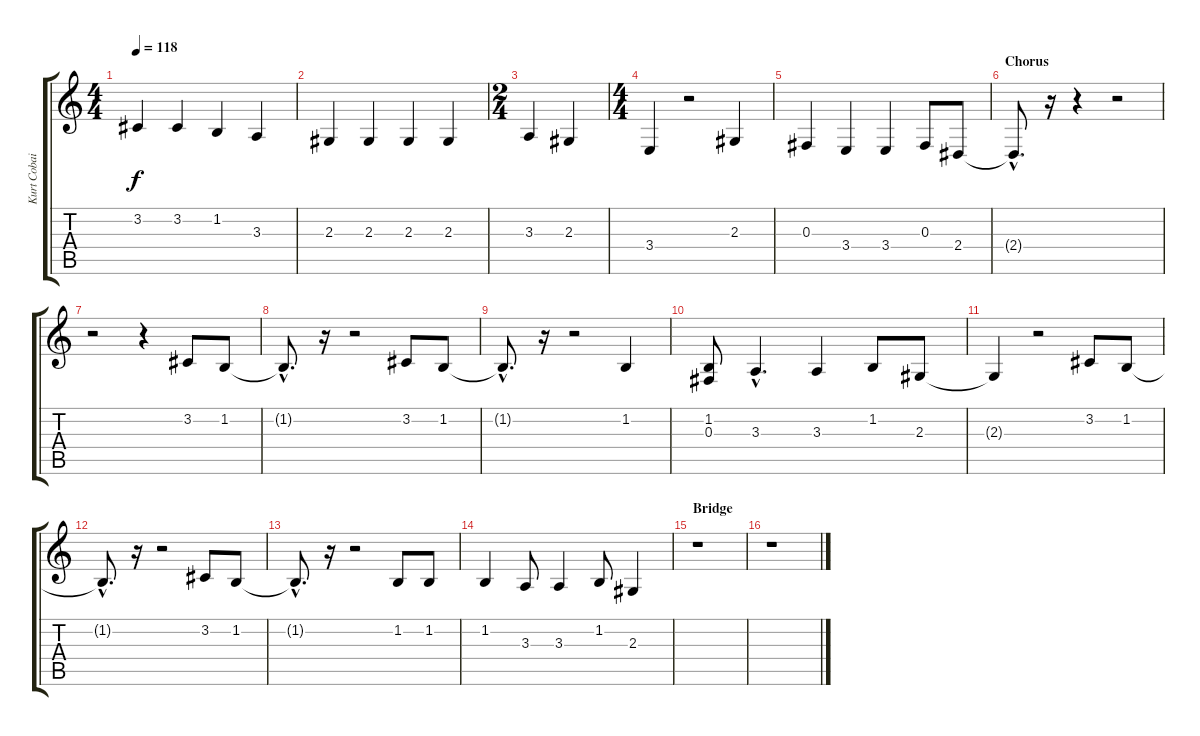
\track ("Kurt Cobain - Vocals" "Kurt Cobai") {instrument tenorsax}
\staff {score tabs}
\tuning (Eb4 Bb3 Gb3 Db3 Ab2 Eb2) {hide}
\ts (4 4)
\tempo 118
\clef g2
\ks c
3.2.4{dy f} 3.2.4 1.2.4 3.3.4 |
2.3.4 2.3.4 2.3.4 2.3.4 |
\ts (2 4)
3.3.4 2.3.4 |
\ts (4 4)
3.4.4 r.2 2.3.4 |
0.3.4 3.4.4 3.4.4 0.3.8 2.4.8 |
\section ("" "Chorus")
2.4{hac t}.8{d} r.16 r.4 r.2 |
r.2 r.4 3.2.8 1.2.8 |
1.2{hac t}.8{d} r.16 r.2 3.2.8 1.2.8 |
1.2{hac t}.8{d} r.16 r.2 1.2.4 |
(1.2 0.3).8 3.3{hac}.4{d} 3.3.4 1.2.8 2.3.8 |
2.3{t}.4 r.2 3.2.8 1.2.8 |
1.2{hac t}.8{d} r.16 r.2 3.2.8 1.2.8 |
1.2{hac t}.8{d} r.16 r.2 1.2.8 1.2.8 |
1.2.4 3.3.8 3.3.4 1.2.8 2.3.4 |
\section ("" "Bridge")
r.1 |
r.1
